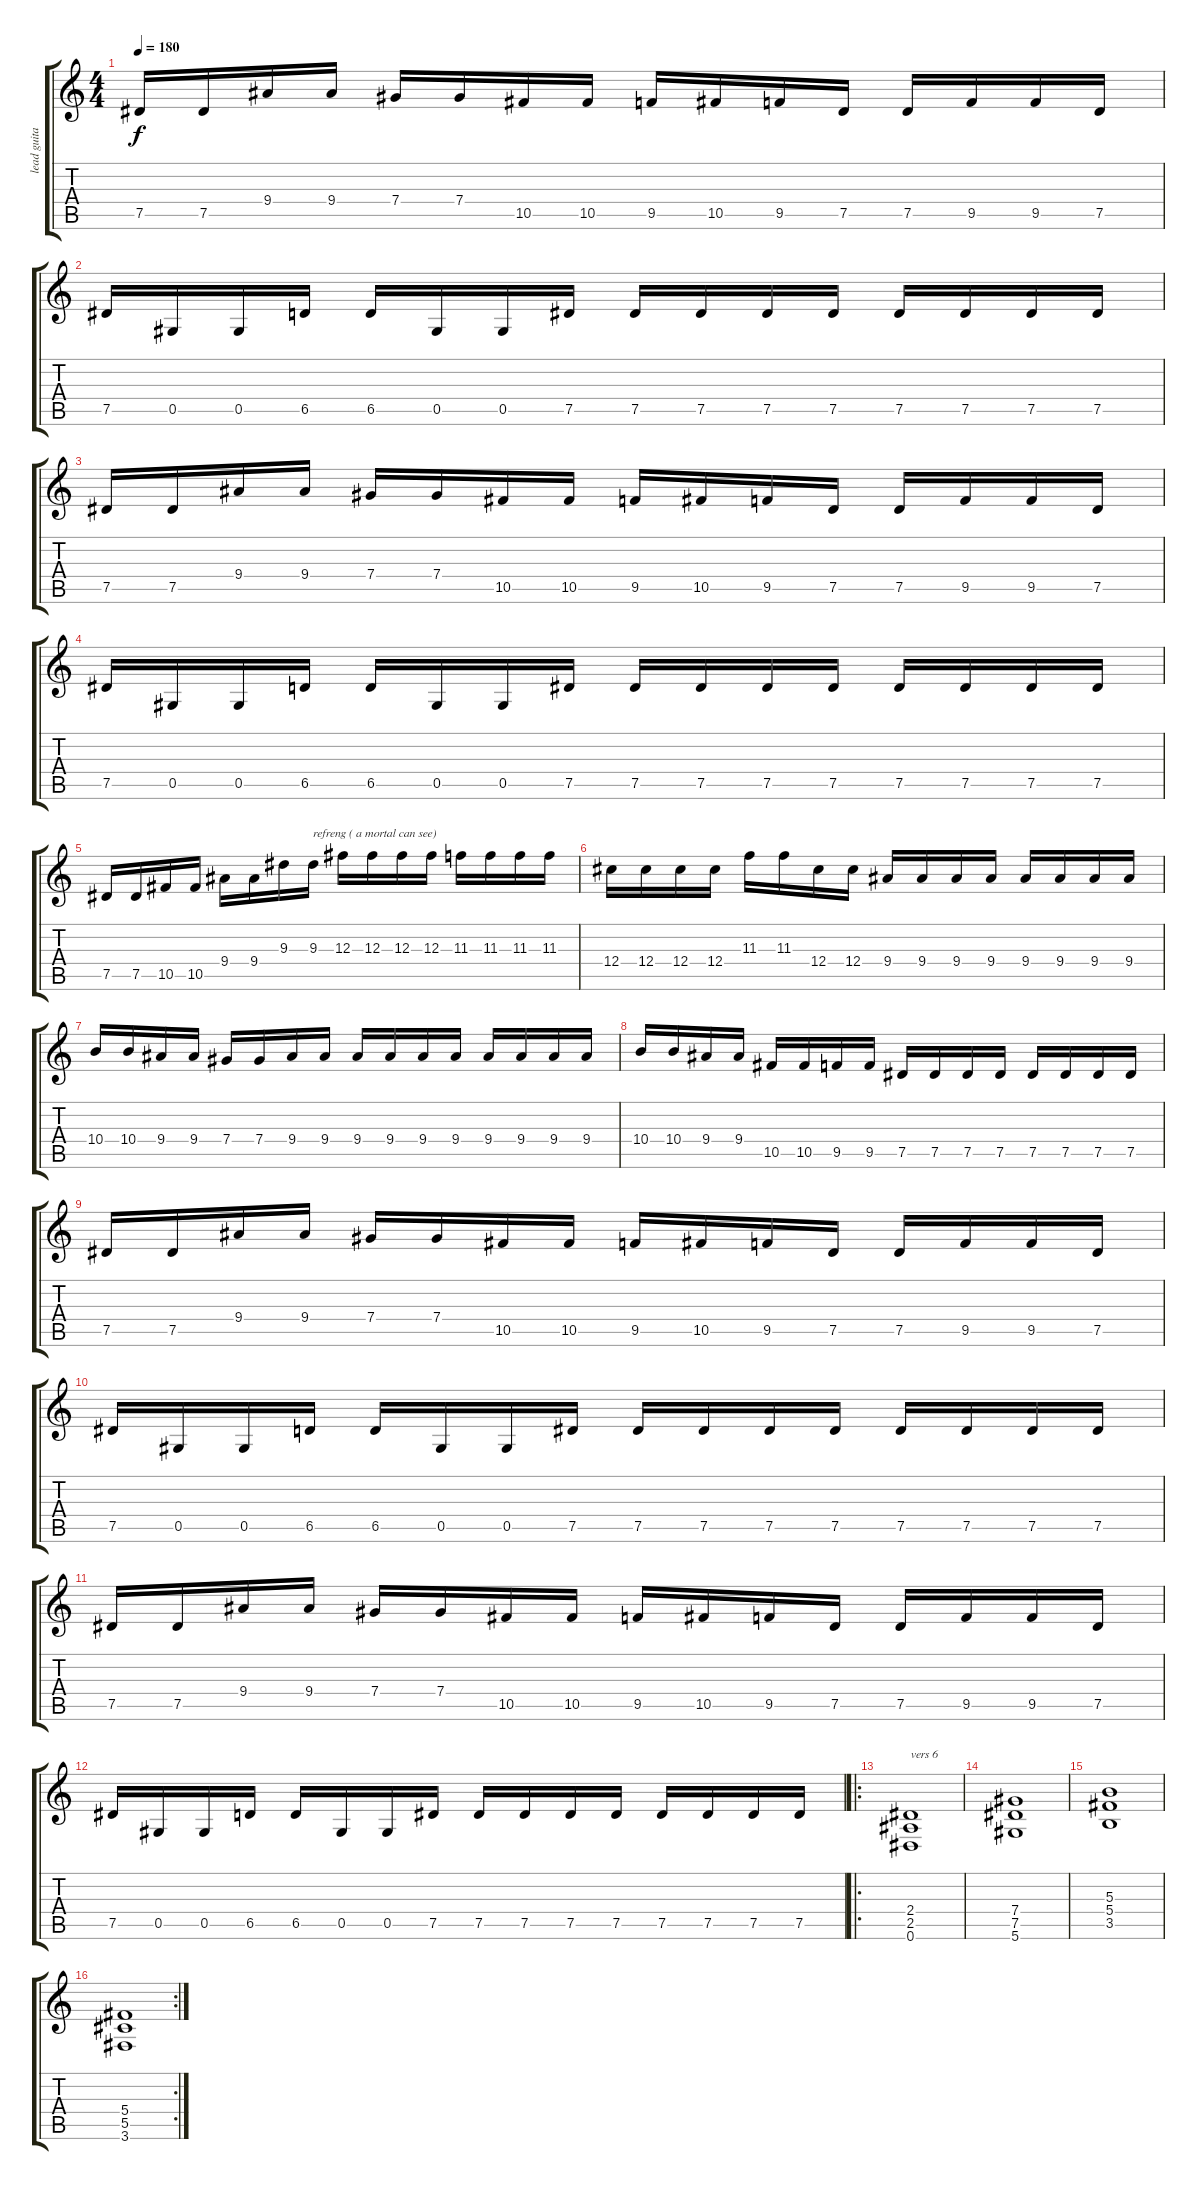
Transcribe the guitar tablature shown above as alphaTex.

\track ("lead guitar" "lead guita") {instrument distortionguitar}
\staff {score tabs}
\tuning (Eb4 Bb3 Gb3 Db3 Ab2 Eb2) {hide}
\ts (4 4)
\tempo 180
\clef g2
\ks c
7.5.16{dy f volume 16} 7.5.16 9.4.16 9.4.16 7.4.16 7.4.16 10.5.16 10.5.16 9.5.16 10.5.16 9.5.16 7.5.16 7.5.16 9.5.16 9.5.16 7.5.16 |
7.5.16 0.5.16 0.5.16 6.5.16 6.5.16 0.5.16 0.5.16 7.5.16 7.5.16 7.5.16 7.5.16 7.5.16 7.5.16 7.5.16 7.5.16 7.5.16 |
7.5.16 7.5.16 9.4.16 9.4.16 7.4.16 7.4.16 10.5.16 10.5.16 9.5.16 10.5.16 9.5.16 7.5.16 7.5.16 9.5.16 9.5.16 7.5.16 |
7.5.16 0.5.16 0.5.16 6.5.16 6.5.16 0.5.16 0.5.16 7.5.16 7.5.16 7.5.16 7.5.16 7.5.16 7.5.16 7.5.16 7.5.16 7.5.16 |
7.5.16 7.5.16 10.5.16 10.5.16 9.4.16 9.4.16 9.3.16 9.3.16{txt "refreng ( a mortal can see)"} 12.3.16 12.3.16 12.3.16 12.3.16 11.3.16 11.3.16 11.3.16 11.3.16 |
12.4.16 12.4.16 12.4.16 12.4.16 11.3.16 11.3.16 12.4.16 12.4.16 9.4.16 9.4.16 9.4.16 9.4.16 9.4.16 9.4.16 9.4.16 9.4.16 |
10.4.16 10.4.16 9.4.16 9.4.16 7.4.16 7.4.16 9.4.16 9.4.16 9.4.16 9.4.16 9.4.16 9.4.16 9.4.16 9.4.16 9.4.16 9.4.16 |
10.4.16 10.4.16 9.4.16 9.4.16 10.5.16 10.5.16 9.5.16 9.5.16 7.5.16 7.5.16 7.5.16 7.5.16 7.5.16 7.5.16 7.5.16 7.5.16 |
7.5.16 7.5.16 9.4.16 9.4.16 7.4.16 7.4.16 10.5.16 10.5.16 9.5.16 10.5.16 9.5.16 7.5.16 7.5.16 9.5.16 9.5.16 7.5.16 |
7.5.16 0.5.16 0.5.16 6.5.16 6.5.16 0.5.16 0.5.16 7.5.16 7.5.16 7.5.16 7.5.16 7.5.16 7.5.16 7.5.16 7.5.16 7.5.16 |
7.5.16 7.5.16 9.4.16 9.4.16 7.4.16 7.4.16 10.5.16 10.5.16 9.5.16 10.5.16 9.5.16 7.5.16 7.5.16 9.5.16 9.5.16 7.5.16 |
7.5.16 0.5.16 0.5.16 6.5.16 6.5.16 0.5.16 0.5.16 7.5.16 7.5.16 7.5.16 7.5.16 7.5.16 7.5.16 7.5.16 7.5.16 7.5.16 |
\ro
(2.4 2.5 0.6).1{txt "vers 6"} |
(7.4 7.5 5.6).1 |
(5.3 5.4 3.5).1 |
\rc 2
(5.4 5.5 3.6).1
